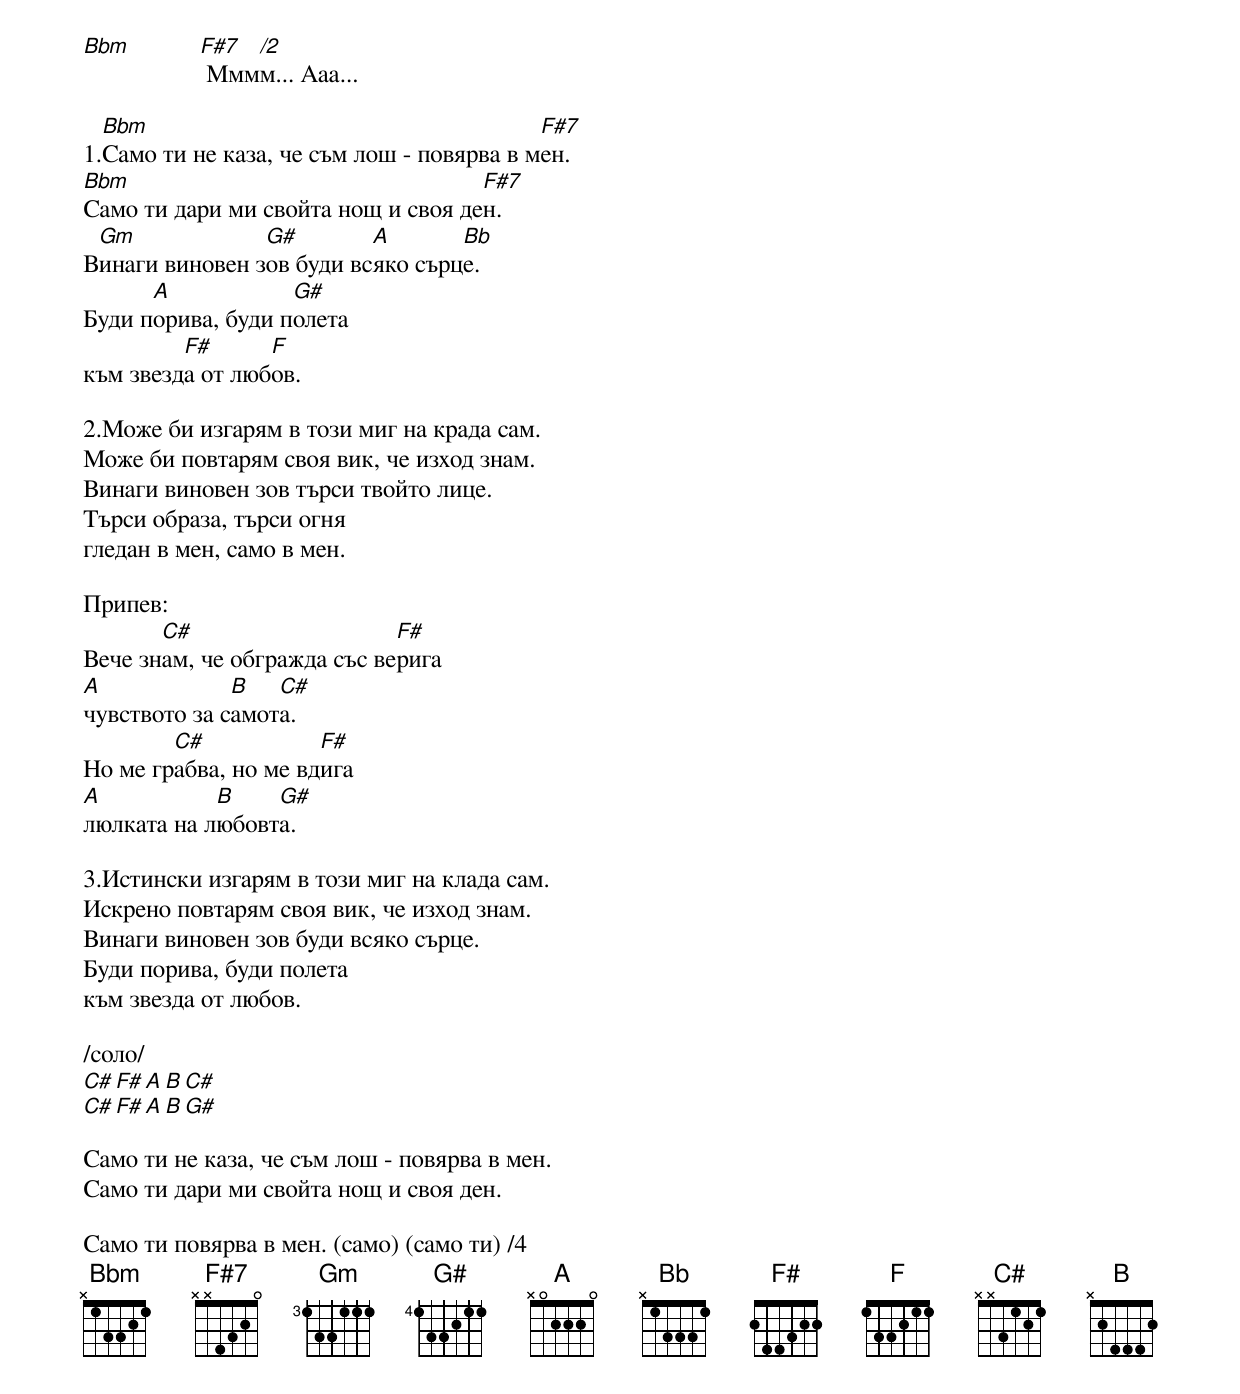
Bbm        F#7 /2
            Мммм... Ааа...

  Bbm                                      F#7
1.Само ти не каза, че съм лош - повярва в мен.
Bbm                                 F#7
Само ти дари ми свойта нощ и своя ден.
 Gm             G#        A       Bb
Винаги виновен зов буди всяко сърце.
      A            G#
Буди порива, буди полета
         F#      F
към звезда от любов.

2.Може би изгарям в този миг на крада сам.
Може би повтарям своя вик, че изход знам.
Винаги виновен зов търси твойто лице.
Търси образа, търси огня
гледан в мен, само в мен.

Припев:
       C#                    F#
Вече знам, че обгражда със верига
A             B   C#
чувството за самота.
        C#            F#
Но ме грабва, но ме вдига
A           B    G#
люлката на любовта.

3.Истински изгарям в този миг на клада сам.
Искрено повтарям своя вик, че изход знам.
Винаги виновен зов буди всяко сърце.
Буди порива, буди полета
към звезда от любов.

/соло/
C#  F#  A B C#
C#  F#  A B G#

Само ти не каза, че съм лош - повярва в мен.
Само ти дари ми свойта нощ и своя ден.

Само ти повярва в мен. (само) (само ти) /4
